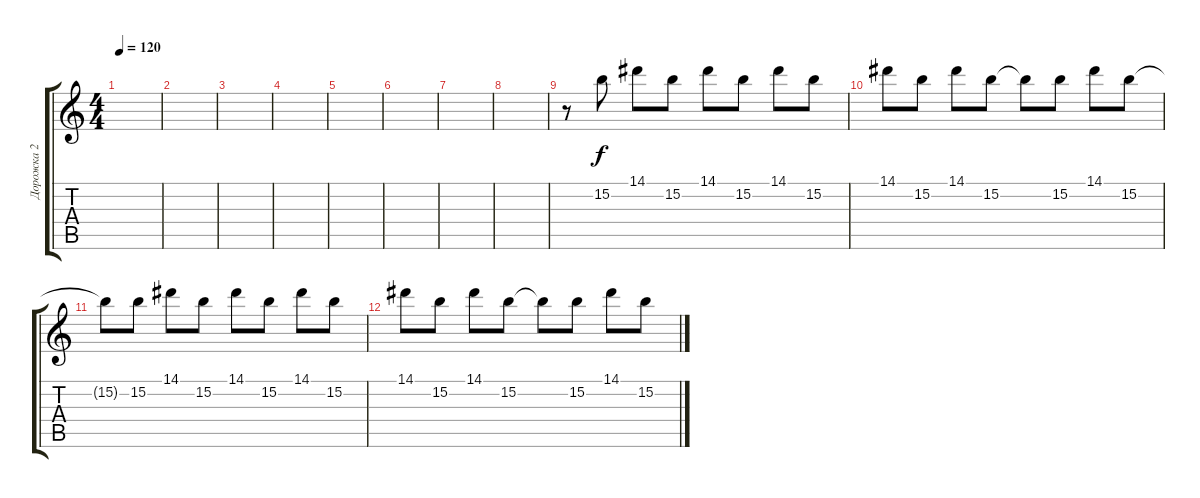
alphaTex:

\track ("Дорожка 2" "Дорожка 2") {instrument electricguitarjazz}
\staff {score tabs}
\tuning (Db4 Ab3 E3 B2 Gb2 B1) {hide}
\ts (4 4)
\tempo 120
\clef g2
\ks c
|
|
|
|
|
|
|
|
r.8 15.2.8 14.1.8 15.2.8 14.1.8 15.2.8 14.1.8 15.2.8 |
14.1.8 15.2.8 14.1.8 15.2.8 15.2{t}.8 15.2.8 14.1.8 15.2.8 |
15.2{t}.8 15.2.8 14.1.8 15.2.8 14.1.8 15.2.8 14.1.8 15.2.8 |
14.1.8 15.2.8 14.1.8 15.2.8 15.2{t}.8 15.2.8 14.1.8 15.2.8
